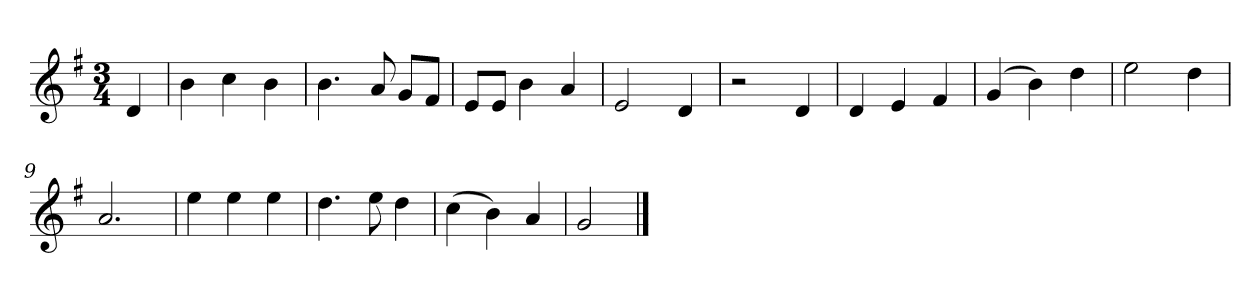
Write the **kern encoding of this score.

**kern
*part1
*staff1
*k[f#]
*M3/4
*MM120
=
4d
=1
4b
4cc
4b
=2
4.b
8a
8gL
8f#J
=3
8eL
8eJ
4b
4a
=4
2e
4d
=5
2r
4d
=6
4d
4e
4f#
=7
(4g
4b)
4dd
=8
2ee
4dd
=9
2.a
=10
4ee
4ee
4ee
=11
4.dd
8ee
4dd
=12
(4cc
4b)
4a
=13
2g
==
*-
